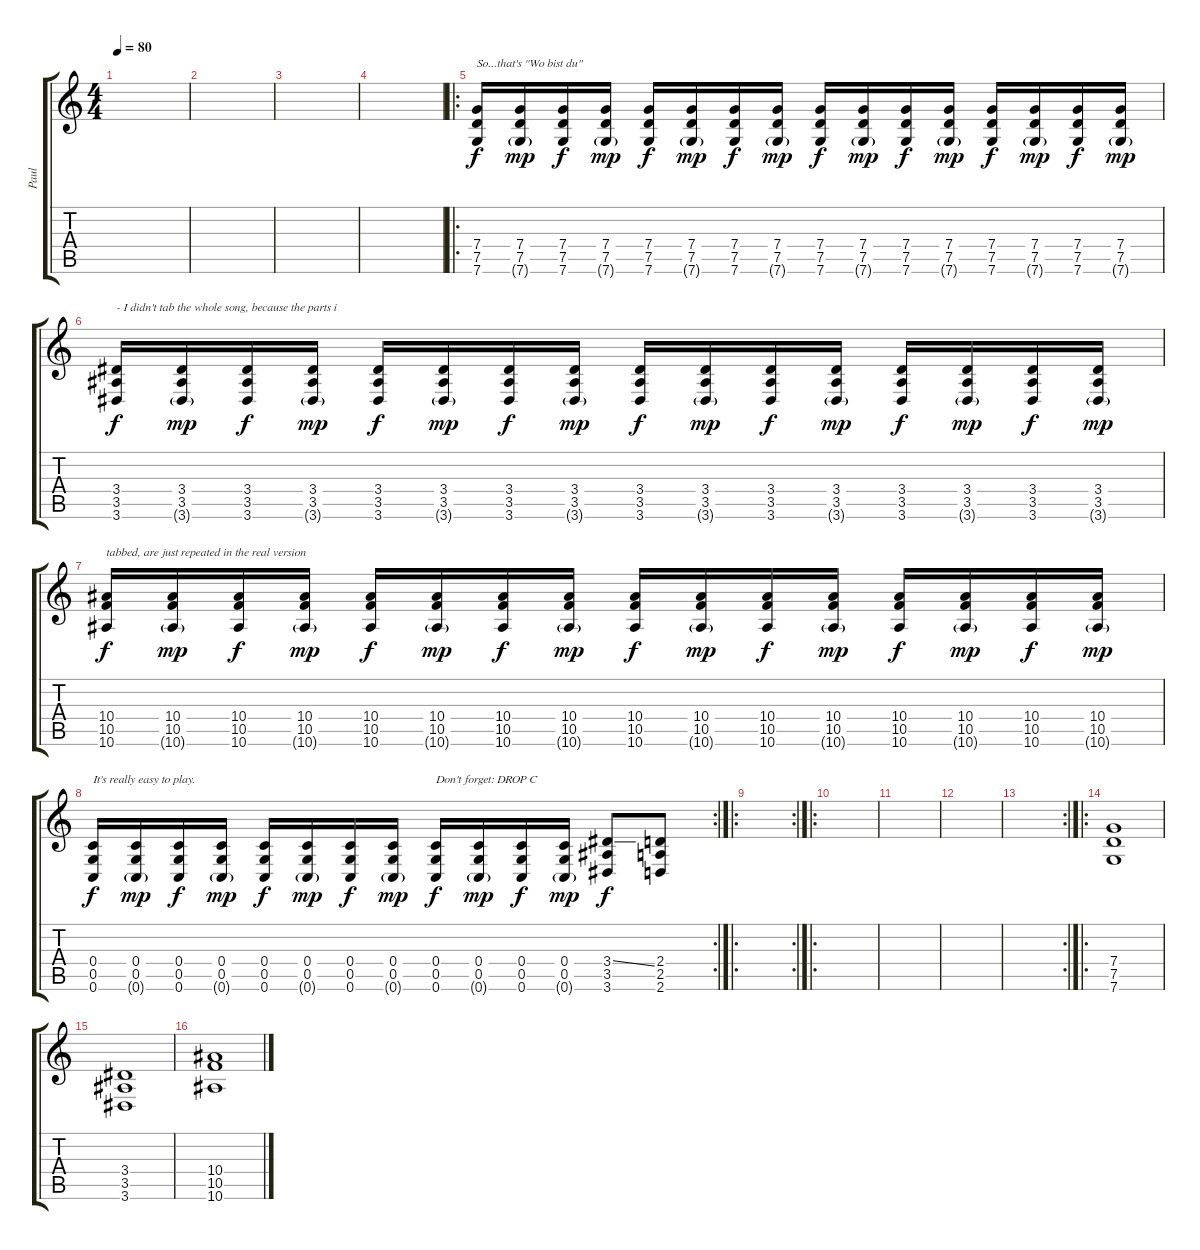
\track ("Paul" "Paul") {instrument overdrivenguitar}
\staff {score tabs}
\tuning (D4 A3 F3 C3 G2 C2) {hide}
\ts (4 4)
\section ("" "")
\tempo 80
\clef g2
\ks c
|
|
|
|
\ro
(7.4 7.5 7.6).16{txt "So...that's \"Wo bist du\"" lyrics (0 "") lyrics (1 "") lyrics (2 "") lyrics (3 "") lyrics (4 "")} (7.4 7.5 7.6{g}).16{dy mp} (7.4 7.5 7.6).16{dy f} (7.4 7.5 7.6{g}).16{dy mp} (7.4 7.5 7.6).16{dy f} (7.4 7.5 7.6{g}).16{dy mp} (7.4 7.5 7.6).16{dy f} (7.4 7.5 7.6{g}).16{dy mp} (7.4 7.5 7.6).16{dy f} (7.4 7.5 7.6{g}).16{dy mp} (7.4 7.5 7.6).16{dy f} (7.4 7.5 7.6{g}).16{dy mp} (7.4 7.5 7.6).16{dy f} (7.4 7.5 7.6{g}).16{dy mp} (7.4 7.5 7.6).16{dy f} (7.4 7.5 7.6{g}).16{dy mp} |
(3.4 3.5 3.6).16{txt "- I didn't tab the whole song, because the parts i" dy f} (3.4 3.5 3.6{g}).16{dy mp} (3.4 3.5 3.6).16{dy f} (3.4 3.5 3.6{g}).16{dy mp} (3.4 3.5 3.6).16{dy f} (3.4 3.5 3.6{g}).16{dy mp} (3.4 3.5 3.6).16{dy f} (3.4 3.5 3.6{g}).16{dy mp} (3.4 3.5 3.6).16{dy f} (3.4 3.5 3.6{g}).16{dy mp} (3.4 3.5 3.6).16{dy f} (3.4 3.5 3.6{g}).16{dy mp} (3.4 3.5 3.6).16{dy f} (3.4 3.5 3.6{g}).16{dy mp} (3.4 3.5 3.6).16{dy f} (3.4 3.5 3.6{g}).16{dy mp} |
(10.4 10.5 10.6).16{txt "tabbed, are just repeated in the real version" dy f} (10.4 10.5 10.6{g}).16{dy mp} (10.4 10.5 10.6).16{dy f} (10.4 10.5 10.6{g}).16{dy mp} (10.4 10.5 10.6).16{dy f} (10.4 10.5 10.6{g}).16{dy mp} (10.4 10.5 10.6).16{dy f} (10.4 10.5 10.6{g}).16{dy mp} (10.4 10.5 10.6).16{dy f} (10.4 10.5 10.6{g}).16{dy mp} (10.4 10.5 10.6).16{dy f} (10.4 10.5 10.6{g}).16{dy mp} (10.4 10.5 10.6).16{dy f} (10.4 10.5 10.6{g}).16{dy mp} (10.4 10.5 10.6).16{dy f} (10.4 10.5 10.6{g}).16{dy mp} |
\rc 2
(0.4 0.5 0.6).16{txt "It's really easy to play." dy f} (0.4 0.5 0.6{g}).16{dy mp} (0.4 0.5 0.6).16{dy f} (0.4 0.5 0.6{g}).16{dy mp} (0.4 0.5 0.6).16{dy f} (0.4 0.5 0.6{g}).16{dy mp} (0.4 0.5 0.6).16{dy f} (0.4 0.5 0.6{g}).16{dy mp} (0.4 0.5 0.6).16{txt "Don't forget: DROP C" dy f} (0.4 0.5 0.6{g}).16{dy mp} (0.4 0.5 0.6).16{dy f} (0.4 0.5 0.6{g}).16{dy mp} (3.4{ss} 3.5 3.6).8{dy f} (2.4 2.5 2.6).8 |
\ro
\rc 2
|
\ro
|
|
|
\rc 2
|
\ro
(7.4 7.5 7.6).1{volume 8} |
(3.4 3.5 3.6).1{volume 8} |
(10.4 10.5 10.6).1{volume 8}
